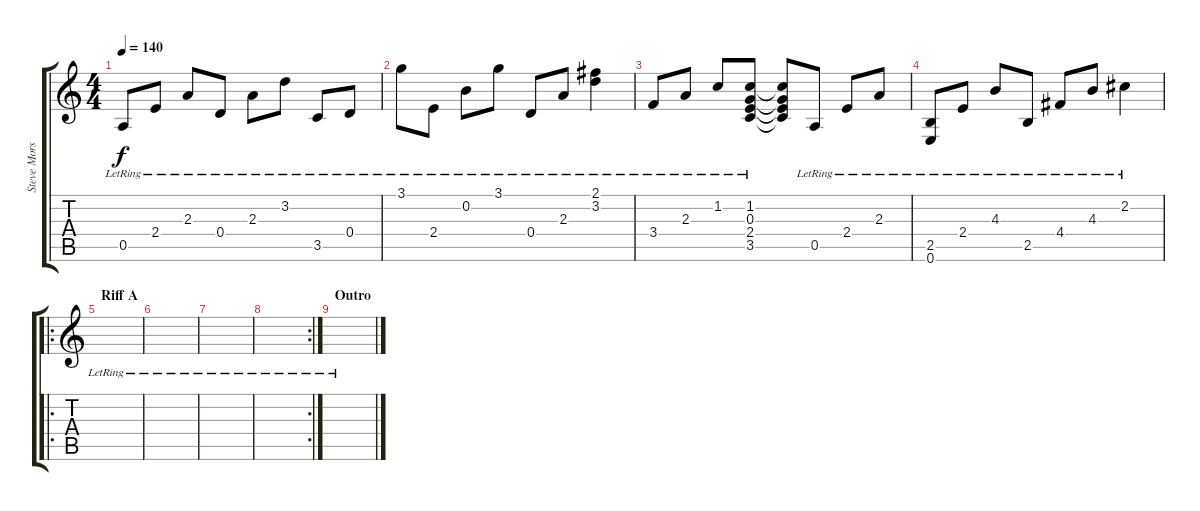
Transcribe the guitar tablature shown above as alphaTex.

\track ("Steve Morse Guitar Rhythm I" "Steve Mors") {instrument electricguitarclean}
\staff {score tabs}
\tuning (E4 B3 G3 D3 A2 E2) {hide}
\ts (4 4)
\tempo 140
\clef g2
\ks c
0.5{lr}.8{dy f} 2.4{lr}.8 2.3{lr}.8 0.4{lr}.8 2.3{lr}.8 3.2{lr}.8 3.5{lr}.8 0.4{lr}.8 |
3.1{lr}.8 2.4{lr}.8 0.2{lr}.8 3.1{lr}.8 0.4{lr}.8 2.3{lr}.8 (2.1{lr} 3.2{lr}).4 |
3.4{lr}.8 2.3{lr}.8 1.2{lr}.8 (1.2{lr} 0.3{lr} 2.4{lr} 3.5{lr}).8 (1.2{t} 0.3{t} 2.4{t} 3.5{t}).8 0.5{lr}.8 2.4{lr}.8 2.3{lr}.8 |
(2.5{lr} 0.6{lr}).8 2.4{lr}.8 4.3{lr}.8 2.5{lr}.8 4.4{lr}.8 4.3{lr}.8 2.2{lr}.4 |
\ro
\section ("" "Riff A")
|
|
|
\rc 2
|
\section ("" "Outro")
